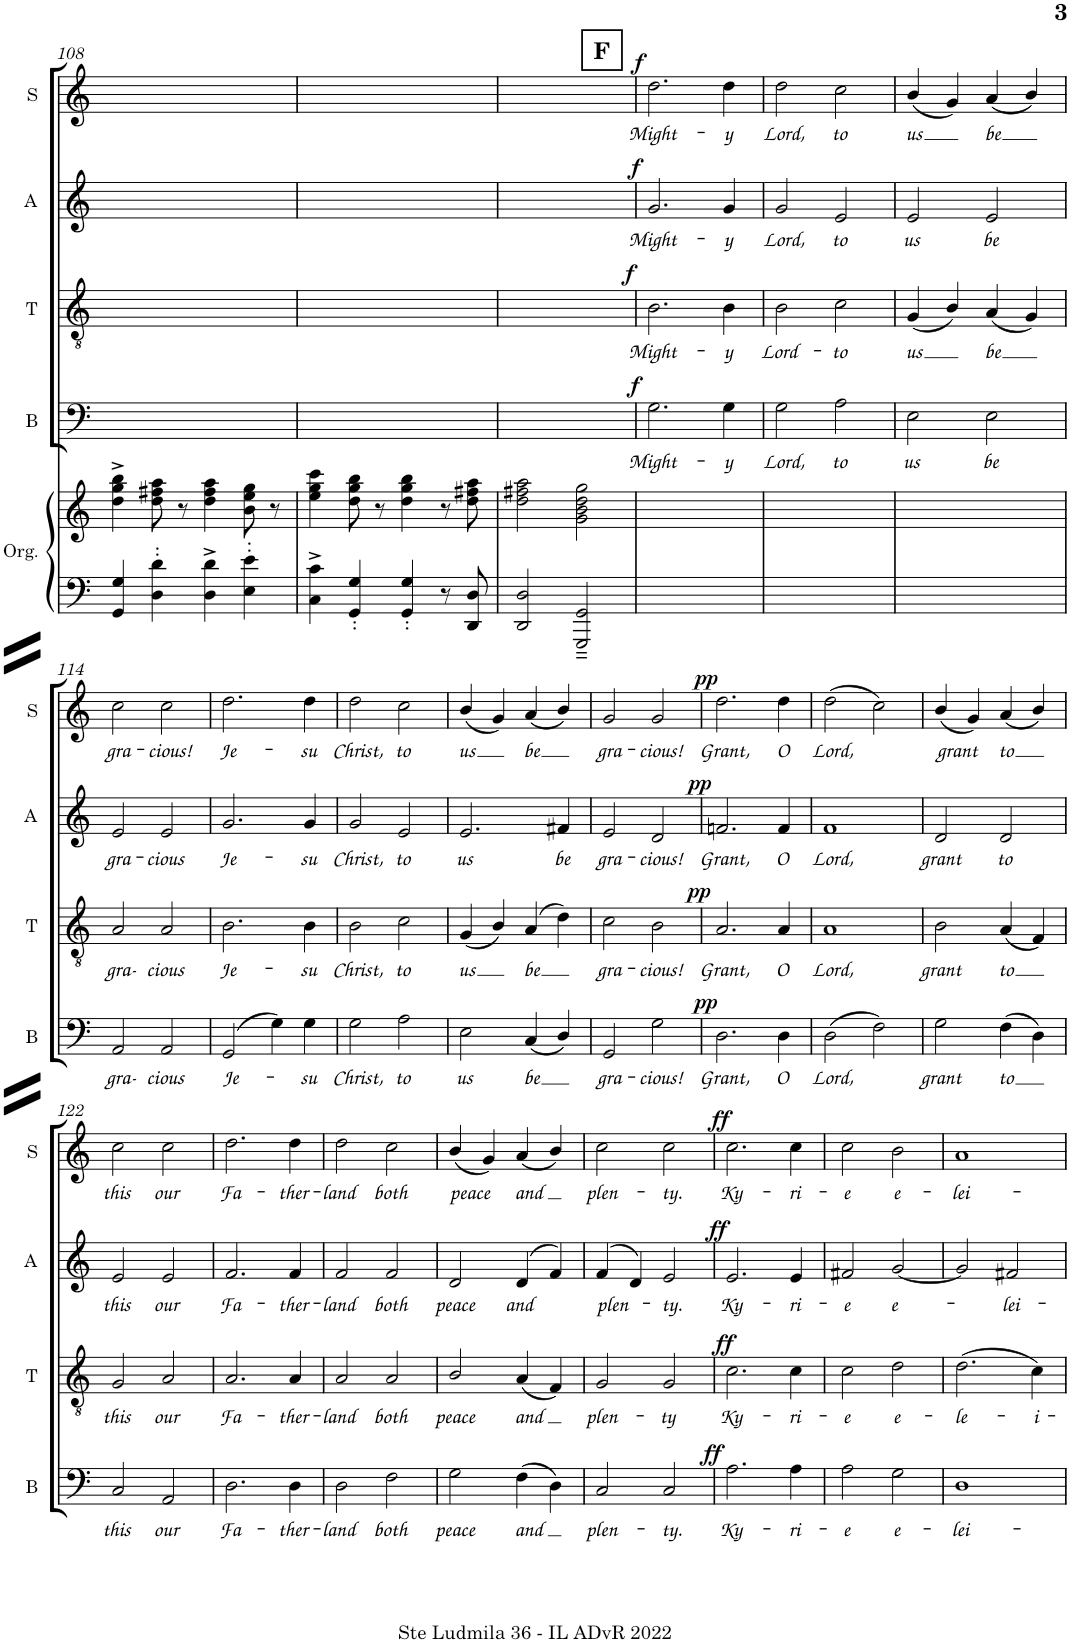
**kern	**kern	**kern	**text	**dynam	**kern	**text	**dynam	**kern	**text	**dynam	**kern	**text	**dynam
*part5	*part5	*part4	*part4	*part4	*part3	*part3	*part3	*part2	*part2	*part2	*part1	*part1	*part1
*staff6	*staff5	*staff4	*staff4	*staff4	*staff3	*staff3	*staff3	*staff2	*staff2	*staff2	*staff1	*staff1	*staff1
*I"Orgue	*	*I"Basse	*	*	*I"Ténor	*	*	*I"Alto	*	*	*I"Soprano	*	*
*I'Org.	*	*I'B	*	*	*I'T	*	*	*I'A	*	*	*I'S	*	*
!!LO:PB:g=z
*clefF4	*clefG2	*clefF4	*	*	*clefGv2	*	*	*clefG2	*	*	*clefG2	*	*
*	*	*ITrd7c12	*	*	*	*	*	*ITrd1c2	*	*	*	*	*
*k[]	*k[]	*k[]	*	*	*k[]	*	*	*k[]	*	*	*k[]	*	*
*M2/2	*M2/2	*M2/2	*	*	*M2/2	*	*	*M2/2	*	*	*M2/2	*	*
*met(c|)	*met(c|)	*met(c|)	*	*	*met(c|)	*	*	*met(c|)	*	*	*met(c|)	*	*
=108	=108	=108	=108	=108	=108	=108	=108	=108	=108	=108	=108	=108	=108
4GG/ 4G/	4dd\^ 4gg\^ 4bb\^	1ryy	.	.	1ryy	.	.	1ryy	.	.	1ryy	.	.
4D\' 4d\'	8dd\ 8ff#X\ 8aa\	.	.	.	.	.	.	.	.	.	.	.	.
.	8r	.	.	.	.	.	.	.	.	.	.	.	.
4D\^ 4d\^	4dd\ 4ff#\ 4aa\	.	.	.	.	.	.	.	.	.	.	.	.
4E\' 4e\'	8b\ 8ee\ 8gg\	.	.	.	.	.	.	.	.	.	.	.	.
.	8r	.	.	.	.	.	.	.	.	.	.	.	.
=109	=109	=109	=109	=109	=109	=109	=109	=109	=109	=109	=109	=109	=109
4C\^ 4c\^	4ee\ 4gg\ 4ccc\	1ryy	.	.	1ryy	.	.	1ryy	.	.	1ryy	.	.
4GG/' 4G/'	8dd\ 8gg\ 8bb\	.	.	.	.	.	.	.	.	.	.	.	.
.	8r	.	.	.	.	.	.	.	.	.	.	.	.
4GG/' 4G/'	4dd\ 4gg\ 4bb\	.	.	.	.	.	.	.	.	.	.	.	.
8r	8r	.	.	.	.	.	.	.	.	.	.	.	.
8DD/ 8D/	8dd\ 8ff#X\ 8aa\	.	.	.	.	.	.	.	.	.	.	.	.
=110	=110	=110	=110	=110	=110	=110	=110	=110	=110	=110	=110	=110	=110
2DD/ 2D/	2dd\ 2ff#X\ 2aa\	1ryy	.	.	1ryy	.	.	1ryy	.	.	1ryy	.	.
2GGG/~ 2GG/~	2g\ 2b\ 2dd\ 2gg\	.	.	.	.	.	.	.	.	.	.	.	.
=111	=111	=111	=111	=111	=111	=111	=111	=111	=111	=111	=111	=111	=111
!	!	!	!	!	!	!	!	!	!	!	!LO:TX:a:B:t=F	!	!
!	!	!	!LO:LY:b	!LO:DY:a	!	!LO:LY:b	!LO:DY:a	!	!LO:LY:b	!LO:DY:a	!	!LO:LY:b	!LO:DY:a
1ryy	1ryy	2.G\	Might-	f	2.B\	-Might-	f	2.g/	Might-	f	2.dd\	Might-	f
!	!	!	!LO:LY:b	!	!	!LO:LY:b	!	!	!LO:LY:b	!	!	!LO:LY:b	!
.	.	4G\	-y	.	4B\	-y	.	4g/	-y	.	4dd\	-y	.
=112	=112	=112	=112	=112	=112	=112	=112	=112	=112	=112	=112	=112	=112
!	!	!	!LO:LY:b	!	!	!LO:LY:b	!	!	!LO:LY:b	!	!	!LO:LY:b	!
1ryy	1ryy	2G\	Lord,	.	2B\	Lord-	.	2g/	Lord,	.	2dd\	Lord,	.
!	!	!	!LO:LY:b	!	!	!LO:LY:b	!	!	!LO:LY:b	!	!	!LO:LY:b	!
.	.	2A\	to	.	2c\	-to	.	2e/	to	.	2cc\	to	.
=113	=113	=113	=113	=113	=113	=113	=113	=113	=113	=113	=113	=113	=113
!	!	!	!LO:LY:b	!	!	!LO:LY:b	!	!	!LO:LY:b	!	!	!LO:LY:b	!
1ryy	1ryy	2E\	us	.	(4G/	us	.	2e/	us	.	(4b/	us	.
.	.	.	.	.	4B/)	.	.	.	.	.	4g/)	.	.
!	!	!	!LO:LY:b	!	!	!LO:LY:b	!	!	!LO:LY:b	!	!	!LO:LY:b	!
.	.	2E\	be	.	(4A/	be	.	2e/	be	.	(4a/	be	.
.	.	.	.	.	4G/)	.	.	.	.	.	4b/)	.	.
!!LO:LB:g=z
=114	=114	=114	=114	=114	=114	=114	=114	=114	=114	=114	=114	=114	=114
!	!	!	!LO:LY:b	!	!	!LO:LY:b	!	!	!LO:LY:b	!	!	!LO:LY:b	!
1ryy	1ryy	2AA/	gra-	.	2A/	gra-	.	2e/	gra-	.	2cc\	gra-	.
!	!	!	!LO:LY:b	!	!	!LO:LY:b	!	!	!LO:LY:b	!	!	!LO:LY:b	!
.	.	2AA/	cious	.	2A/	cious	.	2e/	-cious	.	2cc\	-cious!	.
=115	=115	=115	=115	=115	=115	=115	=115	=115	=115	=115	=115	=115	=115
!	!	!	!LO:LY:b	!	!	!LO:LY:b	!	!	!LO:LY:b	!	!	!LO:LY:b	!
1ryy	1ryy	(2GG/	Je-	.	2.B\	Je-	.	2.g/	Je-	.	2.dd\	Je-	.
.	.	4G\)	.	.	.	.	.	.	.	.	.	.	.
!	!	!	!LO:LY:b	!	!	!LO:LY:b	!	!	!LO:LY:b	!	!	!LO:LY:b	!
.	.	4G\	-su	.	4B\	-su	.	4g/	-su	.	4dd\	-su	.
=116	=116	=116	=116	=116	=116	=116	=116	=116	=116	=116	=116	=116	=116
!	!	!	!LO:LY:b	!	!	!LO:LY:b	!	!	!LO:LY:b	!	!	!LO:LY:b	!
1ryy	1ryy	2G\	Christ,	.	2B\	Christ,	.	2g/	Christ,	.	2dd\	Christ,	.
!	!	!	!LO:LY:b	!	!	!LO:LY:b	!	!	!LO:LY:b	!	!	!LO:LY:b	!
.	.	2A\	to	.	2c\	to	.	2e/	to	.	2cc\	to	.
=117	=117	=117	=117	=117	=117	=117	=117	=117	=117	=117	=117	=117	=117
!	!	!	!LO:LY:b	!	!	!LO:LY:b	!	!	!LO:LY:b	!	!	!LO:LY:b	!
1ryy	1ryy	2E\	us	.	(4G/	us	.	2.e/	us	.	(4b/	us	.
.	.	.	.	.	4B/)	.	.	.	.	.	4g/)	.	.
!	!	!	!LO:LY:b	!	!	!LO:LY:b	!	!	!	!	!	!LO:LY:b	!
.	.	(4C/	be	.	(4A/	be	.	.	.	.	(4a/	be	.
!	!	!	!	!	!	!	!	!	!LO:LY:b	!	!	!	!
.	.	4D/)	.	.	4d\)	.	.	4f#X/	be	.	4b/)	.	.
=118	=118	=118	=118	=118	=118	=118	=118	=118	=118	=118	=118	=118	=118
!	!	!	!LO:LY:b	!	!	!LO:LY:b	!	!	!LO:LY:b	!	!	!LO:LY:b	!
1ryy	1ryy	2GG/	gra-	.	2c\	gra-	.	2e/	gra-	.	2g/	gra-	.
!	!	!	!LO:LY:b	!	!	!LO:LY:b	!	!	!LO:LY:b	!	!	!LO:LY:b	!
.	.	2G\	-cious!	.	2B\	-cious!	.	2d/	-cious!	.	2g/	-cious!	.
=119	=119	=119	=119	=119	=119	=119	=119	=119	=119	=119	=119	=119	=119
!	!	!	!LO:LY:b	!LO:DY:a	!	!LO:LY:b	!LO:DY:a	!	!LO:LY:b	!LO:DY:a	!	!LO:LY:b	!LO:DY:a
1ryy	1ryy	2.D\	Grant,	pp	2.A/	Grant,	pp	2.fn/	Grant,	pp	2.dd\	Grant,	pp
!	!	!	!LO:LY:b	!	!	!LO:LY:b	!	!	!LO:LY:b	!	!	!LO:LY:b	!
.	.	4D\	O	.	4A/	O	.	4f/	O	.	4dd\	O	.
=120	=120	=120	=120	=120	=120	=120	=120	=120	=120	=120	=120	=120	=120
!	!	!	!LO:LY:b	!	!	!LO:LY:b	!	!	!LO:LY:b	!	!	!LO:LY:b	!
1ryy	1ryy	(2D\	Lord,	.	1A	Lord,	.	1f	Lord,	.	(2dd\	Lord,	.
.	.	2F\)	.	.	.	.	.	.	.	.	2cc\)	.	.
=121	=121	=121	=121	=121	=121	=121	=121	=121	=121	=121	=121	=121	=121
!	!	!	!LO:LY:b	!	!	!LO:LY:b	!	!	!LO:LY:b	!	!	!LO:LY:b	!
1ryy	1ryy	2G\	grant	.	2B\	grant	.	2d/	grant	.	(4b/	grant	.
.	.	.	.	.	.	.	.	.	.	.	4g/)	.	.
!	!	!	!LO:LY:b	!	!	!LO:LY:b	!	!	!LO:LY:b	!	!	!LO:LY:b	!
.	.	(4F\	to	.	(4A/	to	.	2d/	to	.	(4a/	to	.
.	.	4D\)	.	.	4F/)	.	.	.	.	.	4b/)	.	.
!!LO:LB:g=z
=122	=122	=122	=122	=122	=122	=122	=122	=122	=122	=122	=122	=122	=122
!	!	!	!LO:LY:b	!	!	!LO:LY:b	!	!	!LO:LY:b	!	!	!LO:LY:b	!
1ryy	1ryy	2C/	this	.	2G/	this	.	2e/	this	.	2cc\	this	.
!	!	!	!LO:LY:b	!	!	!LO:LY:b	!	!	!LO:LY:b	!	!	!LO:LY:b	!
.	.	2AA/	our	.	2A/	our	.	2e/	our	.	2cc\	our	.
=123	=123	=123	=123	=123	=123	=123	=123	=123	=123	=123	=123	=123	=123
!	!	!	!LO:LY:b	!	!	!LO:LY:b	!	!	!LO:LY:b	!	!	!LO:LY:b	!
1ryy	1ryy	2.D\	Fa-	.	2.A/	Fa-	.	2.f/	Fa-	.	2.dd\	Fa-	.
!	!	!	!LO:LY:b	!	!	!LO:LY:b	!	!	!LO:LY:b	!	!	!LO:LY:b	!
.	.	4D\	-ther-	.	4A/	-ther-	.	4f/	-ther-	.	4dd\	-ther-	.
=124	=124	=124	=124	=124	=124	=124	=124	=124	=124	=124	=124	=124	=124
!	!	!	!LO:LY:b	!	!	!LO:LY:b	!	!	!LO:LY:b	!	!	!LO:LY:b	!
1ryy	1ryy	2D\	-land	.	2A/	-land	.	2f/	-land	.	2dd\	-land	.
!	!	!	!LO:LY:b	!	!	!LO:LY:b	!	!	!LO:LY:b	!	!	!LO:LY:b	!
.	.	2F\	both	.	2A/	both	.	2f/	both	.	2cc\	both	.
=125	=125	=125	=125	=125	=125	=125	=125	=125	=125	=125	=125	=125	=125
!	!	!	!LO:LY:b	!	!	!LO:LY:b	!	!	!LO:LY:b	!	!	!LO:LY:b	!
1ryy	1ryy	2G\	peace	.	2B/	peace	.	2d/	peace	.	(4b/	peace	.
.	.	.	.	.	.	.	.	.	.	.	4g/)	.	.
!	!	!	!LO:LY:b	!	!	!LO:LY:b	!	!	!LO:LY:b	!	!	!LO:LY:b	!
.	.	(4F\	and	.	(4A/	and	.	(>4d/	and	.	(4a/	and	.
.	.	4D\)	.	.	4F/)	.	.	4f/)	.	.	4b/)	.	.
=126	=126	=126	=126	=126	=126	=126	=126	=126	=126	=126	=126	=126	=126
!	!	!	!LO:LY:b	!	!	!LO:LY:b	!	!	!LO:LY:b	!	!	!LO:LY:b	!
1ryy	1ryy	2C/	plen-	.	2G/	plen-	.	(>4f/	plen-	.	2cc\	plen-	.
.	.	.	.	.	.	.	.	4d/)	.	.	.	.	.
!	!	!	!LO:LY:b	!	!	!LO:LY:b	!	!	!LO:LY:b	!	!	!LO:LY:b	!
.	.	2C/	-ty.	.	2G/	-ty	.	2e/	-ty.	.	2cc\	-ty.	.
=127	=127	=127	=127	=127	=127	=127	=127	=127	=127	=127	=127	=127	=127
!	!	!	!LO:LY:b	!LO:DY:a	!	!LO:LY:b	!LO:DY:a	!	!LO:LY:b	!LO:DY:a	!	!LO:LY:b	!LO:DY:a
1ryy	1ryy	2.A\	Ky-	ff	2.c\	-Ky-	ff	2.e/	Ky-	ff	2.cc\	Ky-	ff
!	!	!	!LO:LY:b	!	!	!LO:LY:b	!	!	!LO:LY:b	!	!	!LO:LY:b	!
.	.	4A\	-ri-	.	4c\	-ri-	.	4e/	-ri-	.	4cc\	-ri-	.
=128	=128	=128	=128	=128	=128	=128	=128	=128	=128	=128	=128	=128	=128
!	!	!	!LO:LY:b	!	!	!LO:LY:b	!	!	!LO:LY:b	!	!	!LO:LY:b	!
1ryy	1ryy	2A\	-e	.	2c\	-e	.	2f#X/	-e	.	2cc\	-e	.
!	!	!	!LO:LY:b	!	!	!LO:LY:b	!	!	!LO:LY:b	!	!	!LO:LY:b	!
.	.	2G\	e-	.	2d\	e-	.	[2g/	e-	.	2b\	e-	.
=129	=129	=129	=129	=129	=129	=129	=129	=129	=129	=129	=129	=129	=129
!	!	!	!LO:LY:b	!	!	!LO:LY:b	!	!	!	!	!	!LO:LY:b	!
1ryy	1ryy	1D	-lei-	.	(2.d\	-le-	.	2g/]	.	.	1a	-lei-	.
!	!	!	!	!	!	!	!	!	!LO:LY:b	!	!	!	!
.	.	.	.	.	.	.	.	2f#X/	-lei-	.	.	.	.
!	!	!	!	!	!	!LO:LY:b	!	!	!	!	!	!	!
.	.	.	.	.	4c\)	-i-	.	.	.	.	.	.	.
=	=	=	=	=	=	=	=	=	=	=	=	=	=
*-	*-	*-	*-	*-	*-	*-	*-	*-	*-	*-	*-	*-	*-
